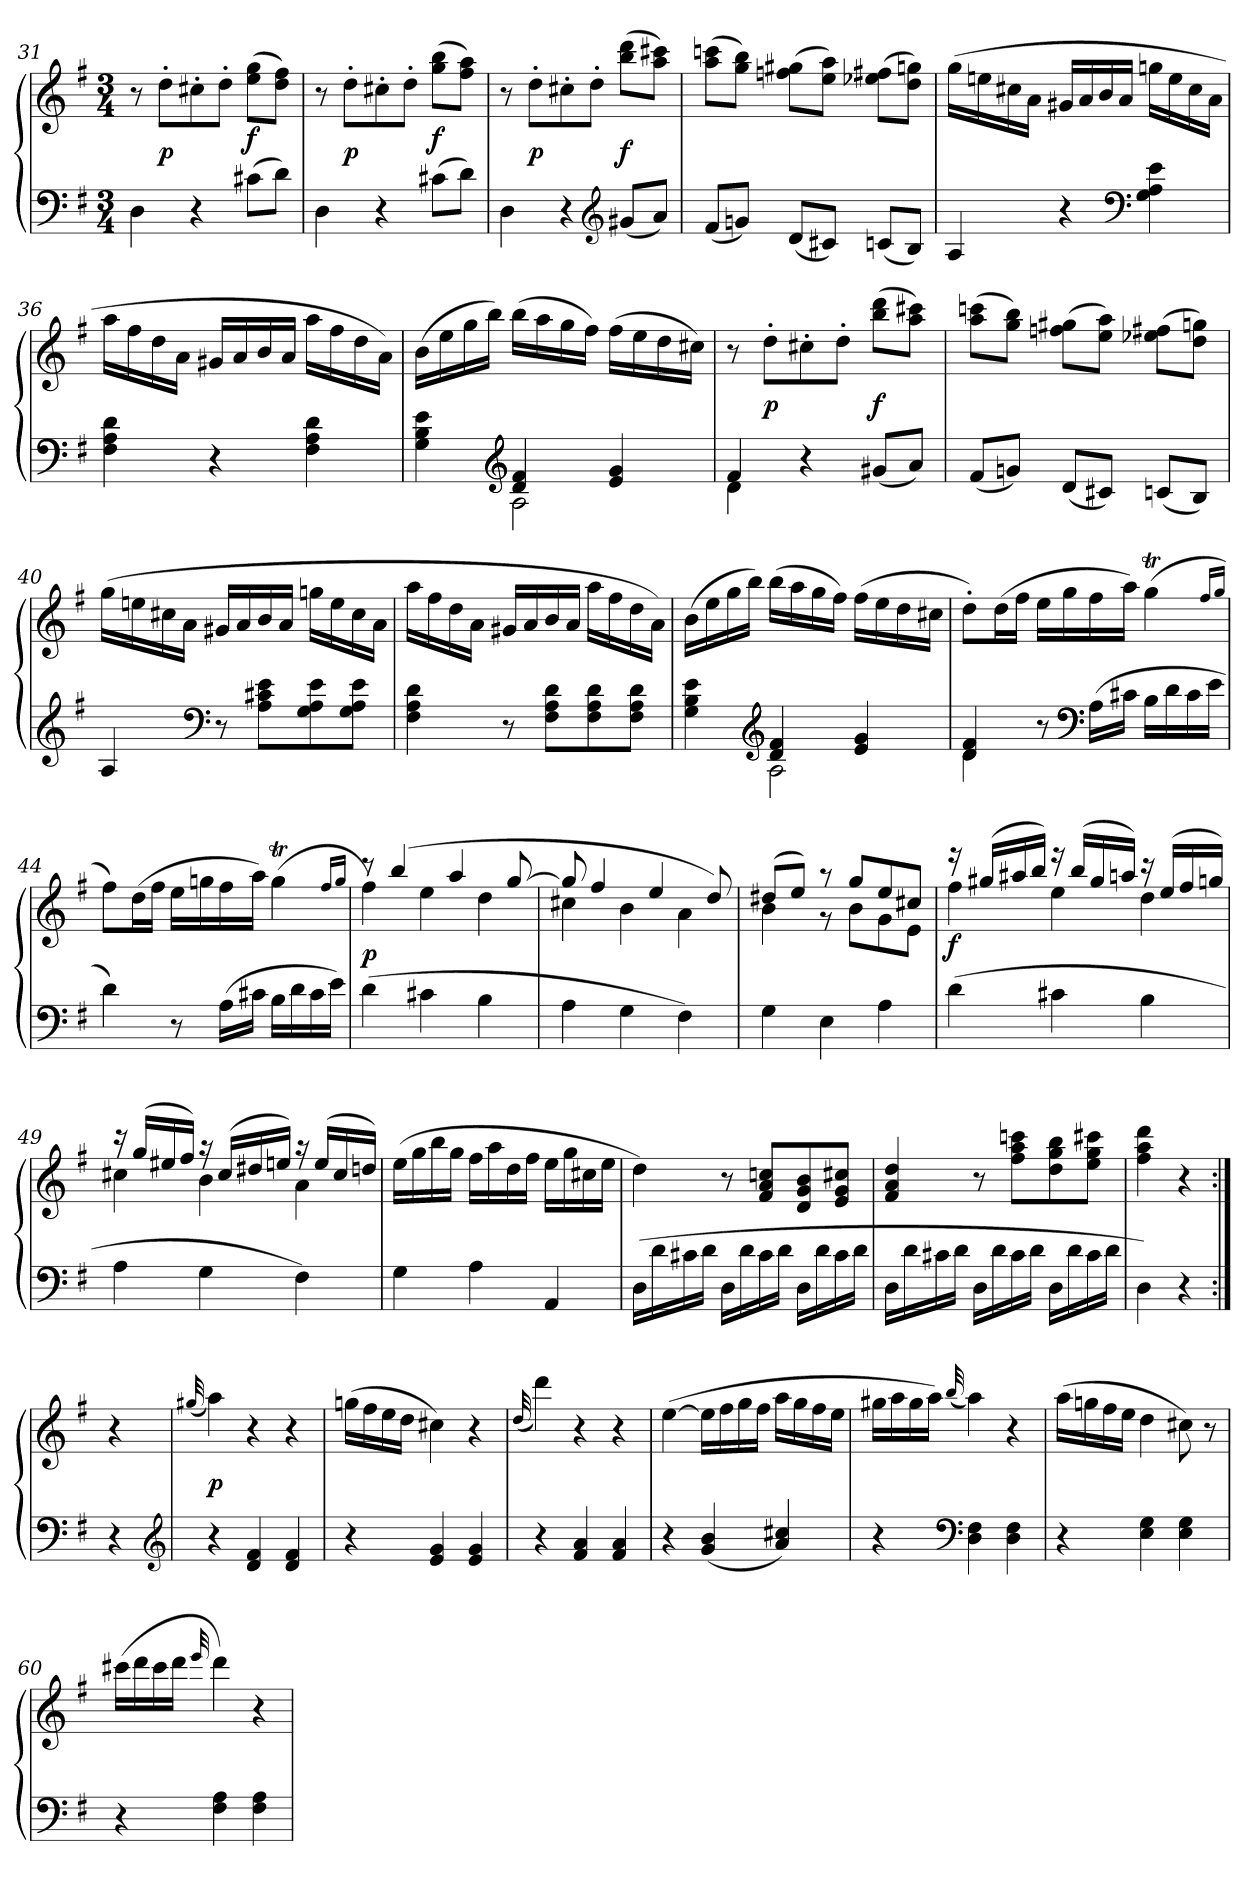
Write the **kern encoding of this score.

**kern	**kern	**dynam
*part1	*part1	*part1
*staff2	*staff1	*staff1/2
*clefF4	*clefG2	*
*k[f#]	*k[f#]	*
*G:	*G:	*
*M3/4	*M3/4	*
=31	=31	=31
4D	8r	.
.	8dd'L	p
4r	8cc#X'	.
.	8dd'J	.
(8c#XL	(8ee 8ggL	f
8dJ)	8dd 8ff#J)	.
=32	=32	=32
4D	8r	.
.	8dd'L	p
4r	8cc#X'	.
.	8dd'J	.
(8c#XL	(8gg 8bbL	f
8dJ)	8ff# 8aaJ)	.
=33	=33	=33
4D	8r	.
.	8dd'L	p
4r	8cc#X'	.
.	8dd'J	.
*clefG2	*	*
(8g#XL	(8bb 8dddL	f
8aJ)	8aa 8ccc#XJ)	.
=34	=34	=34
(8f#L	(8aa 8cccnL	.
8gnJ)	8gg 8bbJ)	.
(8dL	(8ffn 8gg#XL	.
8c#XJ)	8ee 8aaJ)	.
(8cnL	(8ee-X 8ff#XL	.
8BJ)	8dd 8ggnJ)	.
=35	=35	=35
4A	(16ggLL	.
.	16een	.
.	16cc#X	.
.	16aJJ	.
4r	16g#XLL	.
.	16a	.
.	16b	.
.	16aJJ	.
*clefF4	*	*
4G 4A 4e	16ggnLL	.
.	16ee	.
.	16cc#	.
.	16aJJ	.
=36	=36	=36
4F# 4A 4d	16aaLL	.
.	16ff#	.
.	16dd	.
.	16aJJ	.
4r	16g#XLL	.
.	16a	.
.	16b	.
.	16aJJ	.
4F# 4A 4d	16aaLL	.
.	16ff#	.
.	16dd	.
.	16aJJ)	.
=37	=37	=37
*^	*	*
4G\ 4B\ 4e\	4ryy	(16bLL	.
.	.	16ee	.
.	.	16gg	.
.	.	16bbJJ)	.
*clefG2	*	*	*
4d 4f#	2A	(16bbLL	.
.	.	16aa	.
.	.	16gg	.
.	.	16ff#JJ)	.
4e 4g	.	(16ff#LL	.
.	.	16ee	.
.	.	16dd	.
.	.	16cc#XJJ)	.
=38	=38	=38	=38
4f#	4d	8r	.
.	.	8dd'L	p
4r	2ryy	8cc#X'	.
.	.	8dd'J	.
(8g#XL	.	(8bb 8dddL	f
8aJ)	.	8aa 8ccc#XJ)	.
*v	*v	*	*
=39	=39	=39
(8f#L	(8aa 8cccnL	.
8gnJ)	8gg 8bbJ)	.
(8dL	(8ffn 8gg#XL	.
8c#XJ)	8ee 8aaJ)	.
(8cnL	(8ee-X 8ff#XL	.
8BJ)	8dd 8ggnJ)	.
=40	=40	=40
4A	(16ggLL	.
.	16een	.
.	16cc#X	.
.	16aJJ	.
*clefF4	*	*
8r	16g#XLL	.
.	16a	.
8A 8c#X 8eL	16b	.
.	16aJJ	.
8G 8A 8e	16ggnLL	.
.	16ee	.
8G 8A 8eJ	16cc#	.
.	16aJJ	.
=41	=41	=41
4F# 4A 4d	16aaLL	.
.	16ff#	.
.	16dd	.
.	16aJJ	.
8r	16g#XLL	.
.	16a	.
8F# 8A 8dL	16b	.
.	16aJJ	.
8F# 8A 8d	16aaLL	.
.	16ff#	.
8F# 8A 8dJ	16dd	.
.	16aJJ)	.
=42	=42	=42
*^	*	*
4G\ 4B\ 4e\	4ryy	(16bLL	.
.	.	16ee	.
.	.	16gg	.
.	.	16bbJJ)	.
*clefG2	*	*	*
4d 4f#	2A	(16bbLL	.
.	.	16aa	.
.	.	16gg	.
.	.	16ff#JJ)	.
4e 4g	.	(16ff#LL	.
.	.	16ee	.
.	.	16dd	.
.	.	16cc#XJJ	.
=43	=43	=43	=43
4d 4f#	4d	8dd'L)	.
.	.	(16ddL	.
.	.	16ff#JJ	.
8r	8ryy	16eeLL	.
.	.	16gg	.
*clefF4	*	*	*
(16A\LL	4.ryy	16ff#	.
16c#X\JJ	.	16aaJJ)	.
16B\LL	.	(4ggT	.
16d\	.	.	.
16c#\	.	.	.
16e\JJ	.	.	.
*v	*v	*	*
.	16qff#/LL	.
.	16qgg/JJ	.
=44	=44	=44
4d)	8ff#TTTL)	.
.	(16ddL	.
.	16ff#JJ	.
8r	16eeLL	.
.	16gg	.
(16ALL	16ff#	.
16c#XJJ	16aaJJ)	.
16BLL	(<4ggT	.
16d	.	.
16c#	.	.
16eJJ)	.	.
.	16qff#/LL	.
.	16qgg/JJ	.
=45	=45	=45
*	*^	*
(4d	8r	4ff#)	p
.	(4bb	.	.
4c#X	.	4ee	.
.	4aa	.	.
4B	.	4dd	.
.	[8gg	.	.
=46	=46	=46	=46
4A	8gg]	4cc#X	.
.	4ff#	.	.
4G	.	4b	.
.	4ee	.	.
4F#)	.	4a	.
.	8dd)	.	.
=47	=47	=47	=47
4G	(8dd#XL	4b	.
.	8eeJ)	.	.
4E	8r	8r	.
.	8ggL	8bL	.
4A	8ee	8g	.
.	8cc#XJ	8eJ	.
=48	=48	=48	=48
(4d	16r	4ff#	f
.	(16gg#XLL	.	.
.	16aa#X	.	.
.	16bbJJ)	.	.
4c#X	16r	4ee	.
.	(16bbLL	.	.
.	16gg#	.	.
.	16aanJJ)	.	.
4B	16r	4dd	.
.	(16eeLL	.	.
.	16ff#	.	.
.	16ggnJJ)	.	.
=49	=49	=49	=49
4A	16r	4cc#X	.
.	(16ggLL	.	.
.	16ee#X	.	.
.	16ff#JJ)	.	.
4G	16r	4b	.
.	(16cc#LL	.	.
.	16dd#X	.	.
.	16eenJJ)	.	.
4F#)	16r	4a	.
.	(16eeLL	.	.
.	16cc#	.	.
.	16ddnJJ)	.	.
*	*v	*v	*
=50	=50	=50
4G	(16eeLL	.
.	16gg	.
.	16bb	.
.	16ggJJ	.
4A	16ff#LL	.
.	16aa	.
.	16dd	.
.	16ff#JJ	.
4AA	16eeLL	.
.	16gg	.
.	16cc#X	.
.	16eeJJ	.
=51	=51	=51
(16DLL	4dd)	.
16d	.	.
16c#X	.	.
16dJJ	.	.
16DLL	8r	.
16d	.	.
16c#	8f# 8a 8ccnL	.
16dJJ	.	.
16DLL	8d 8g 8b	.
16d	.	.
16c#	8e 8g 8cc#XJ	.
16dJJ	.	.
=52	=52	=52
16DLL	4f# 4a 4dd	.
16d	.	.
16c#X	.	.
16dJJ	.	.
16DLL	8r	.
16d	.	.
16c#	8ff# 8aa 8cccnL	.
16dJJ	.	.
16DLL	8dd 8gg 8bb	.
16d	.	.
16c#	8ee 8gg 8ccc#XJ	.
16dJJ	.	.
=53	=53	=53
4D)	4ff# 4aa 4ddd	.
4r	4r	.
=:|!	=:|!	=:|!
4r	4r	.
*clefG2	*	*
=54	=54	=54
.	(32qqgg#X/	.
4r	4aa)	p
4d 4f#	4r	.
4d 4f#	4r	.
=55	=55	=55
4r	(16ggnLL	.
.	16ff#	.
.	16ee	.
.	16ddJJ	.
4e 4g	4cc#X)	.
4e 4g	4r	.
=56	=56	=56
.	(>32qqdd/	.
4r	4ddd)	.
4f# 4a	4r	.
4f# 4a	4r	.
=57	=57	=57
4r	([4ee	.
(4g 4b	16eeLL]	.
.	16ff#	.
.	16gg	.
.	16ff#JJ	.
4a/ 4cc#X/)	16aaLL	.
.	16gg	.
.	16ff#	.
.	16eeJJ	.
=58	=58	=58
4r	16gg#XLL	.
.	16aa	.
.	16gg#	.
.	16aaJJ)	.
*clefF4	*	*
.	(32qqbb/	.
4D 4F#	4aa)	.
4D 4F#	4r	.
=59	=59	=59
4r	(16aaLL	.
.	16ggn	.
.	16ff#	.
.	16eeJJ	.
4E 4G	4dd	.
4E 4G	8cc#X)	.
.	8r	.
=60	=60	=60
4r	(16ccc#XLL	.
.	16ddd	.
.	16ccc#	.
.	16dddJJ	.
.	32qqeee/	.
4F# 4A	4ddd)	.
4F# 4A	4r	.
=	=	=
*-	*-	*-
